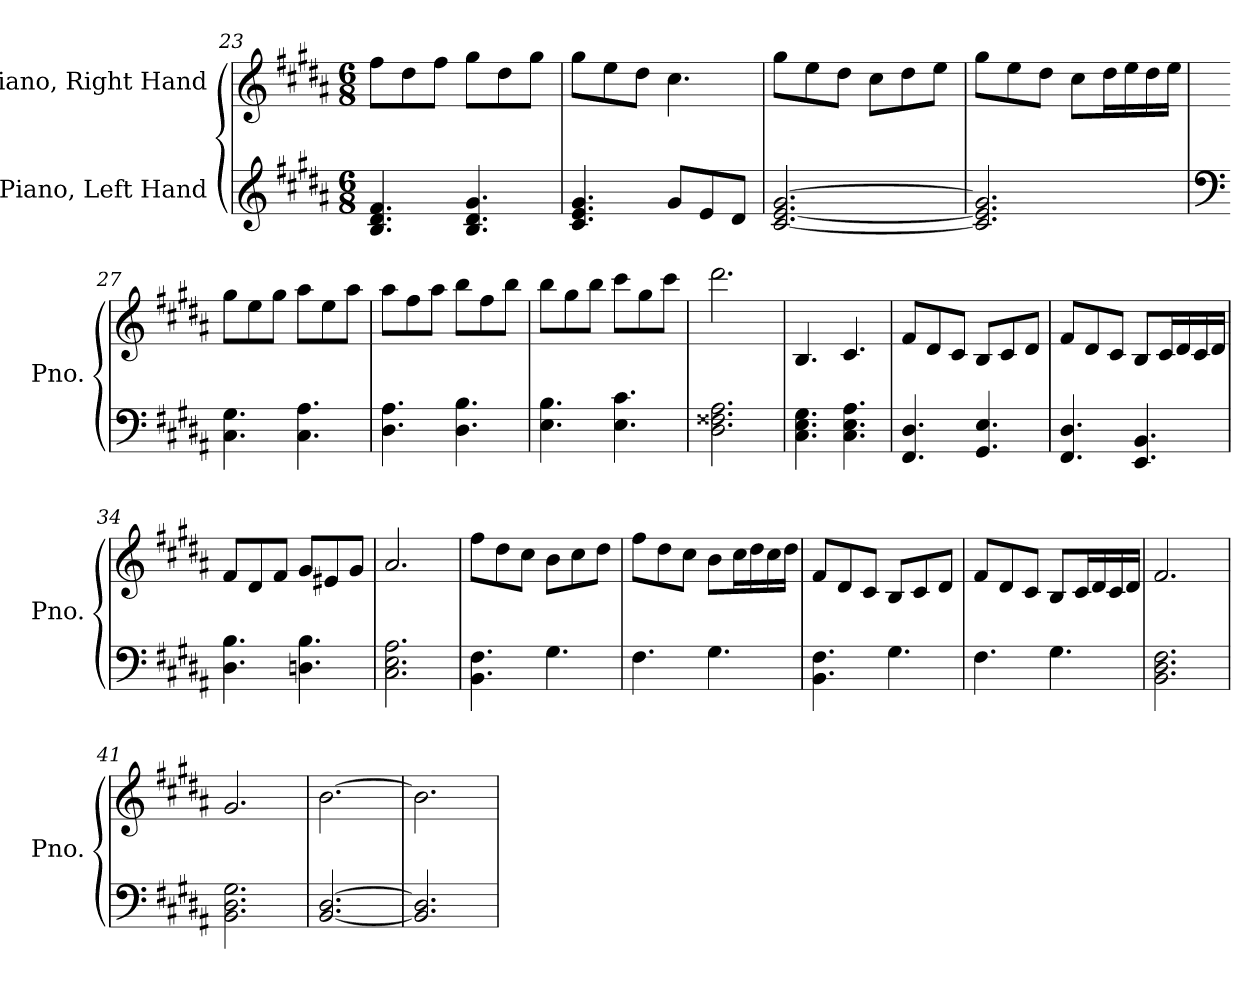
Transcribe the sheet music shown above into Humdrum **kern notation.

**kern	**kern
*part2	*part1
*staff2	*staff1
*I"Piano, Left Hand	*I"Piano, Right Hand
*I'Pno.	*I'Pno.
*clefG2	*clefG2
*k[f#c#g#d#a#]	*k[f#c#g#d#a#]
*M6/8	*M6/8
=23	=23
4.B/ 4.d#/ 4.f#/	8ff#\L
.	8dd#\
.	8ff#\J
4.B/ 4.d#/ 4.g#/	8gg#\L
.	8dd#\
.	8gg#\J
!!LO:LB:g=z
=24	=24
4.c#/ 4.e/ 4.g#/	8gg#\L
.	8ee\
.	8dd#\J
8g#/L	4.cc#\
8e/	.
8d#/J	.
=25	=25
[2.c#/ [2.e/ [2.g#/	8gg#\L
.	8ee\
.	8dd#\J
.	8cc#\L
.	8dd#\
.	8ee\J
=26	=26
2.c#/] 2.e/] 2.g#/]	8gg#\L
.	8ee\
.	8dd#\J
.	8cc#\L
.	16dd#\L
.	16ee\
.	16dd#\
.	16ee\JJ
=27	=27
*clefF4	*
4.C#\ 4.G#\	8gg#\L
.	8ee\
.	8gg#\J
4.C#\ 4.A#\	8aa#\L
.	8ee\
.	8aa#\J
=28	=28
4.D#\ 4.A#\	8aa#\L
.	8ff#\
.	8aa#\J
4.D#\ 4.B\	8bb\L
.	8ff#\
.	8bb\J
!!LO:PB:g=z
=29	=29
4.E\ 4.B\	8bb\L
.	8gg#\
.	8bb\J
4.E\ 4.c#\	8ccc#\L
.	8gg#\
.	8ccc#\J
=30	=30
2.D#\ 2.F##X\ 2.A#\	2.ddd#\
=31	=31
4.C#\ 4.E\ 4.G#\	4.B/
4.C#\ 4.E\ 4.A#\	4.c#/
=32	=32
4.FF#/ 4.D#/	8f#/L
.	8d#/
.	8c#/J
4.GG#/ 4.E/	8B/L
.	8c#/
.	8d#/J
=33	=33
4.FF#/ 4.D#/	8f#/L
.	8d#/
.	8c#/J
4.EE/ 4.BB/	8B/L
.	16c#/L
.	16d#/
.	16c#/
.	16d#/JJ
=34	=34
4.D#\ 4.B\	8f#/L
.	8d#/
.	8f#/J
4.Dn\ 4.B\	8g#/L
.	8e#X/
.	8g#/J
!!LO:LB:g=z
=35	=35
2.C#\ 2.E\ 2.A#\	2.a#/
=36	=36
4.BB\ 4.F#\	8ff#\L
.	8dd#\
.	8cc#\J
4.G#\	8b\L
.	8cc#\
.	8dd#\J
=37	=37
4.F#\	8ff#\L
.	8dd#\
.	8cc#\J
4.G#\	8b\L
.	16cc#\L
.	16dd#\
.	16cc#\
.	16dd#\JJ
=38	=38
4.BB\ 4.F#\	8f#/L
.	8d#/
.	8c#/J
4.G#\	8B/L
.	8c#/
.	8d#/J
=39	=39
4.F#\	8f#/L
.	8d#/
.	8c#/J
4.G#\	8B/L
.	16c#/L
.	16d#/
.	16c#/
.	16d#/JJ
=40	=40
2.BB\ 2.D#\ 2.F#\	2.f#/
=41	=41
2.BB\ 2.D#\ 2.G#\	2.g#/
!!LO:LB:g=z
=42	=42
[2.BB/ [2.D#/	[2.b\
=43	=43
2.BB/] 2.D#/]	2.b\]
=	=
*-	*-
